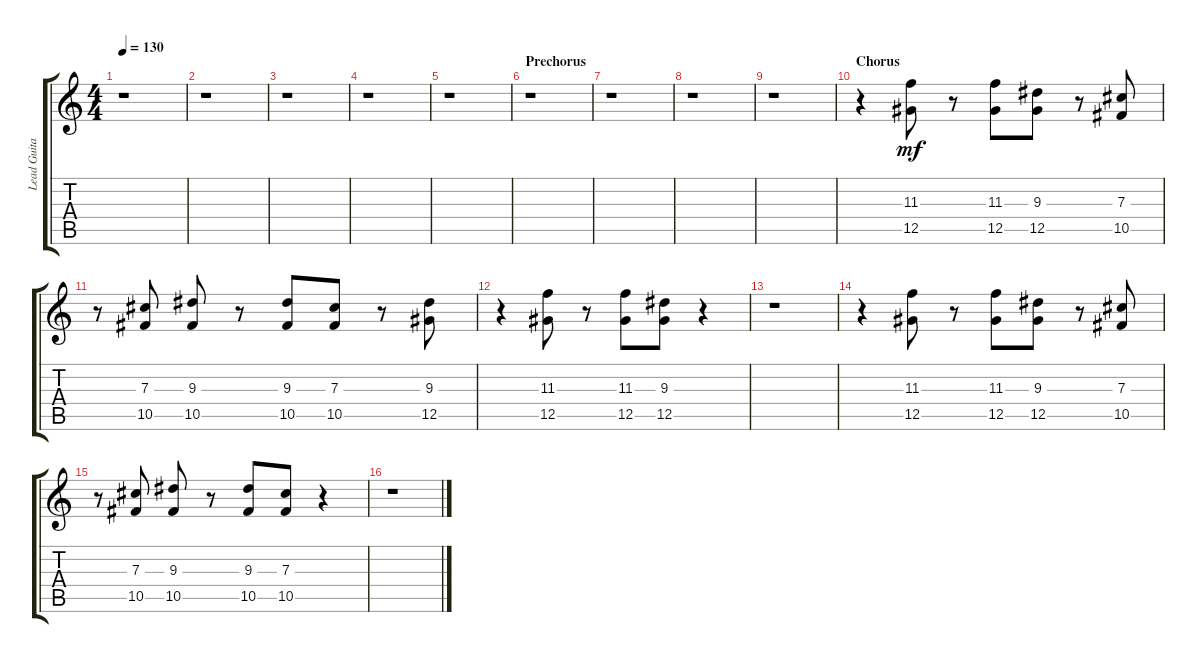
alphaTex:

\track ("Lead Guitar" "Lead Guita") {instrument distortionguitar}
\staff {score tabs}
\tuning (Eb4 Bb3 Gb3 Db3 Ab2 Eb2) {hide}
\ts (4 4)
\tempo 130
\clef g2
\ks c
r.1{dy mf} |
r.1 |
r.1 |
r.1 |
r.1 |
\section ("" "Prechorus")
r.1 |
r.1 |
r.1 |
r.1 |
\section ("" "Chorus")
r.4 (11.3 12.5).8 r.8 (11.3 12.5).8 (9.3 12.5).8 r.8 (7.3 10.5).8 |
r.8 (7.3 10.5).8 (9.3 10.5).8 r.8 (9.3 10.5).8 (7.3 10.5).8 r.8 (9.3 12.5).8 |
r.4 (11.3 12.5).8 r.8 (11.3 12.5).8 (9.3 12.5).8 r.4 |
r.1 |
r.4 (11.3 12.5).8 r.8 (11.3 12.5).8 (9.3 12.5).8 r.8 (7.3 10.5).8 |
r.8 (7.3 10.5).8 (9.3 10.5).8 r.8 (9.3 10.5).8 (7.3 10.5).8 r.4 |
r.1
